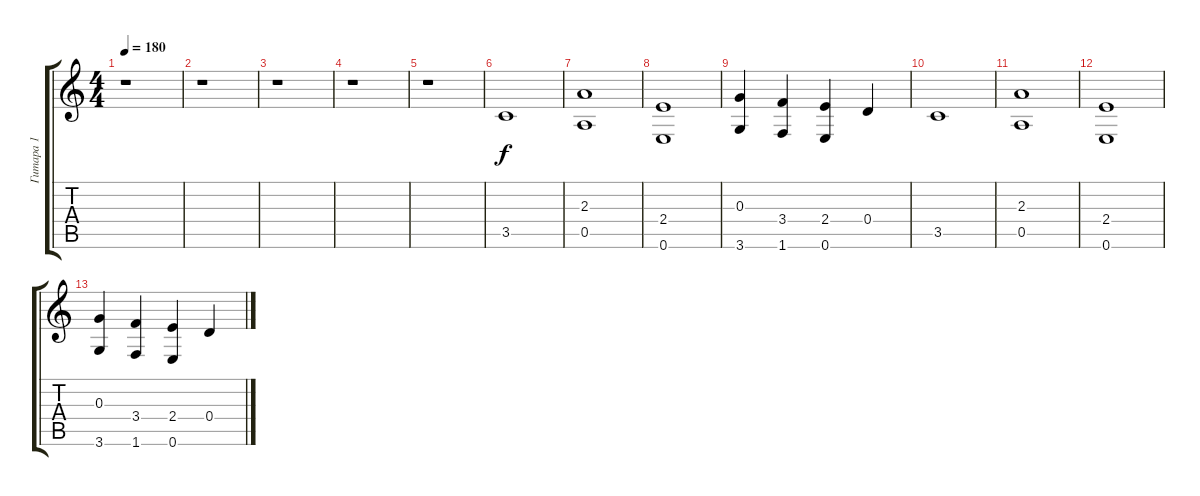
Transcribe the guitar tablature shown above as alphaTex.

\track ("Гитара 1" "Гитара 1") {instrument overdrivenguitar}
\staff {score tabs}
\tuning (E4 B3 G3 D3 A2 E2) {hide}
\ts (4 4)
\tempo 180
\clef g2
\ks c
r.1{dy f} |
r.1 |
r.1 |
r.1 |
r.1 |
3.5.1 |
(2.3 0.5).1 |
(2.4 0.6).1 |
(0.3 3.6).4 (3.4 1.6).4 (2.4 0.6).4 0.4.4 |
3.5.1 |
(2.3 0.5).1 |
(2.4 0.6).1 |
(0.3 3.6).4 (3.4 1.6).4 (2.4 0.6).4 0.4.4
